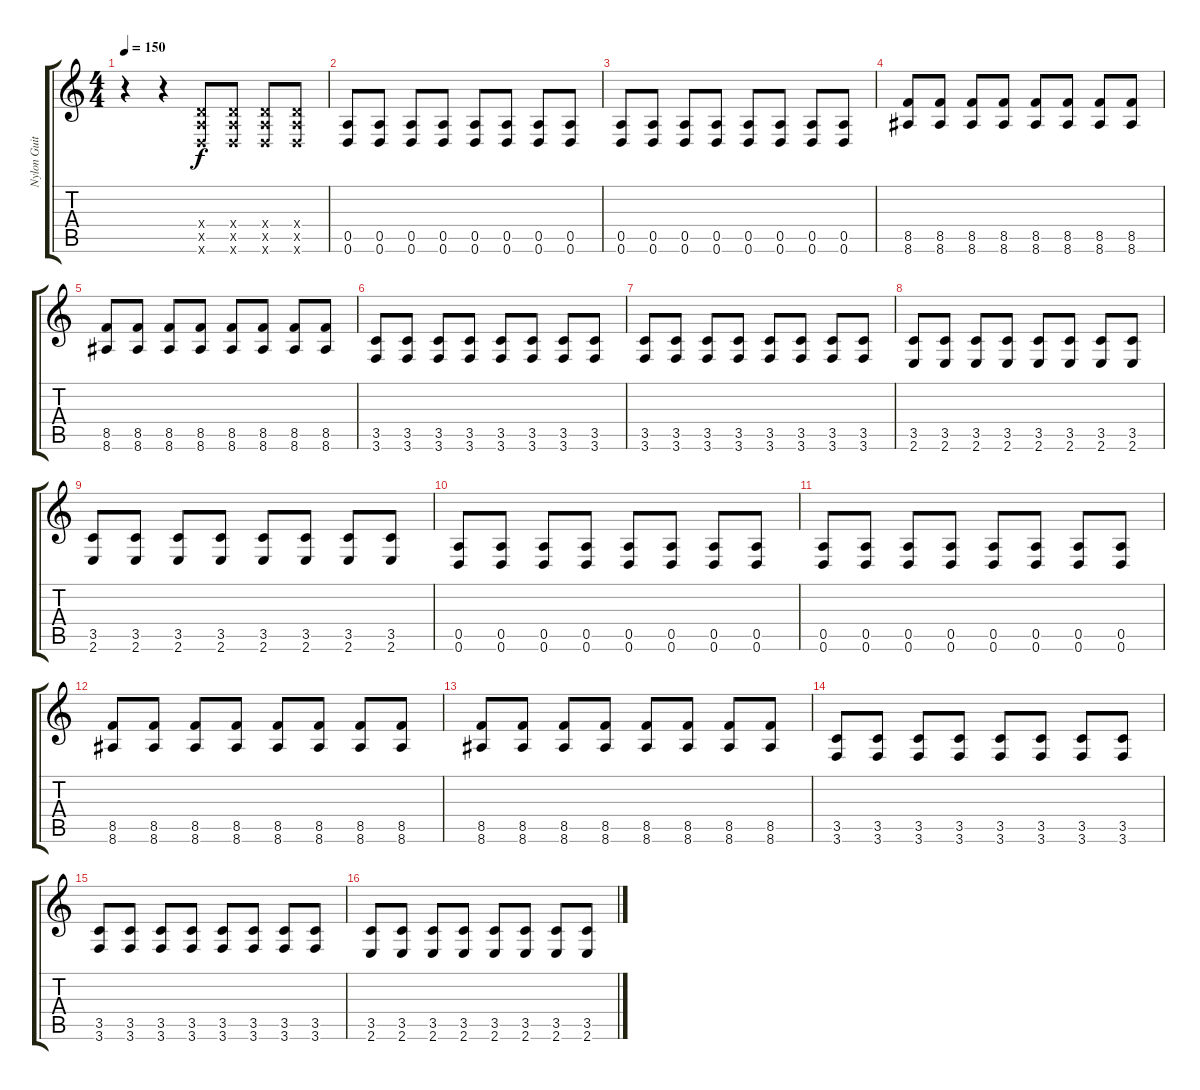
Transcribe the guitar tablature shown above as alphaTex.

\track ("Nylon Guitar" "Nylon Guit") {mute instrument acousticguitarnylon}
\staff {score tabs}
\tuning (E4 B3 G3 D3 A2 D2) {hide}
\ts (4 4)
\tempo 150
\clef g2
\ks c
r.4{dy f instrument acousticguitarnylon} r.4 (0.4{x} 0.5{x} 0.6{x}).8 (0.4{x} 0.5{x} 0.6{x}).8 (0.4{x} 0.5{x} 0.6{x}).8 (0.4{x} 0.5{x} 0.6{x}).8 |
(0.5 0.6).8 (0.5 0.6).8 (0.5 0.6).8 (0.5 0.6).8 (0.5 0.6).8 (0.5 0.6).8 (0.5 0.6).8 (0.5 0.6).8 |
(0.5 0.6).8 (0.5 0.6).8 (0.5 0.6).8 (0.5 0.6).8 (0.5 0.6).8 (0.5 0.6).8 (0.5 0.6).8 (0.5 0.6).8 |
(8.5 8.6).8 (8.5 8.6).8 (8.5 8.6).8 (8.5 8.6).8 (8.5 8.6).8 (8.5 8.6).8 (8.5 8.6).8 (8.5 8.6).8 |
(8.5 8.6).8 (8.5 8.6).8 (8.5 8.6).8 (8.5 8.6).8 (8.5 8.6).8 (8.5 8.6).8 (8.5 8.6).8 (8.5 8.6).8 |
(3.5 3.6).8 (3.5 3.6).8 (3.5 3.6).8 (3.5 3.6).8 (3.5 3.6).8 (3.5 3.6).8 (3.5 3.6).8 (3.5 3.6).8 |
(3.5 3.6).8 (3.5 3.6).8 (3.5 3.6).8 (3.5 3.6).8 (3.5 3.6).8 (3.5 3.6).8 (3.5 3.6).8 (3.5 3.6).8 |
(3.5 2.6).8 (3.5 2.6).8 (3.5 2.6).8 (3.5 2.6).8 (3.5 2.6).8 (3.5 2.6).8 (3.5 2.6).8 (3.5 2.6).8 |
(3.5 2.6).8 (3.5 2.6).8 (3.5 2.6).8 (3.5 2.6).8 (3.5 2.6).8 (3.5 2.6).8 (3.5 2.6).8 (3.5 2.6).8 |
(0.5 0.6).8 (0.5 0.6).8 (0.5 0.6).8 (0.5 0.6).8 (0.5 0.6).8 (0.5 0.6).8 (0.5 0.6).8 (0.5 0.6).8 |
(0.5 0.6).8 (0.5 0.6).8 (0.5 0.6).8 (0.5 0.6).8 (0.5 0.6).8 (0.5 0.6).8 (0.5 0.6).8 (0.5 0.6).8 |
(8.5 8.6).8 (8.5 8.6).8 (8.5 8.6).8 (8.5 8.6).8 (8.5 8.6).8 (8.5 8.6).8 (8.5 8.6).8 (8.5 8.6).8 |
(8.5 8.6).8 (8.5 8.6).8 (8.5 8.6).8 (8.5 8.6).8 (8.5 8.6).8 (8.5 8.6).8 (8.5 8.6).8 (8.5 8.6).8 |
(3.5 3.6).8 (3.5 3.6).8 (3.5 3.6).8 (3.5 3.6).8 (3.5 3.6).8 (3.5 3.6).8 (3.5 3.6).8 (3.5 3.6).8 |
(3.5 3.6).8 (3.5 3.6).8 (3.5 3.6).8 (3.5 3.6).8 (3.5 3.6).8 (3.5 3.6).8 (3.5 3.6).8 (3.5 3.6).8 |
(3.5 2.6).8 (3.5 2.6).8 (3.5 2.6).8 (3.5 2.6).8 (3.5 2.6).8 (3.5 2.6).8 (3.5 2.6).8 (3.5 2.6).8
